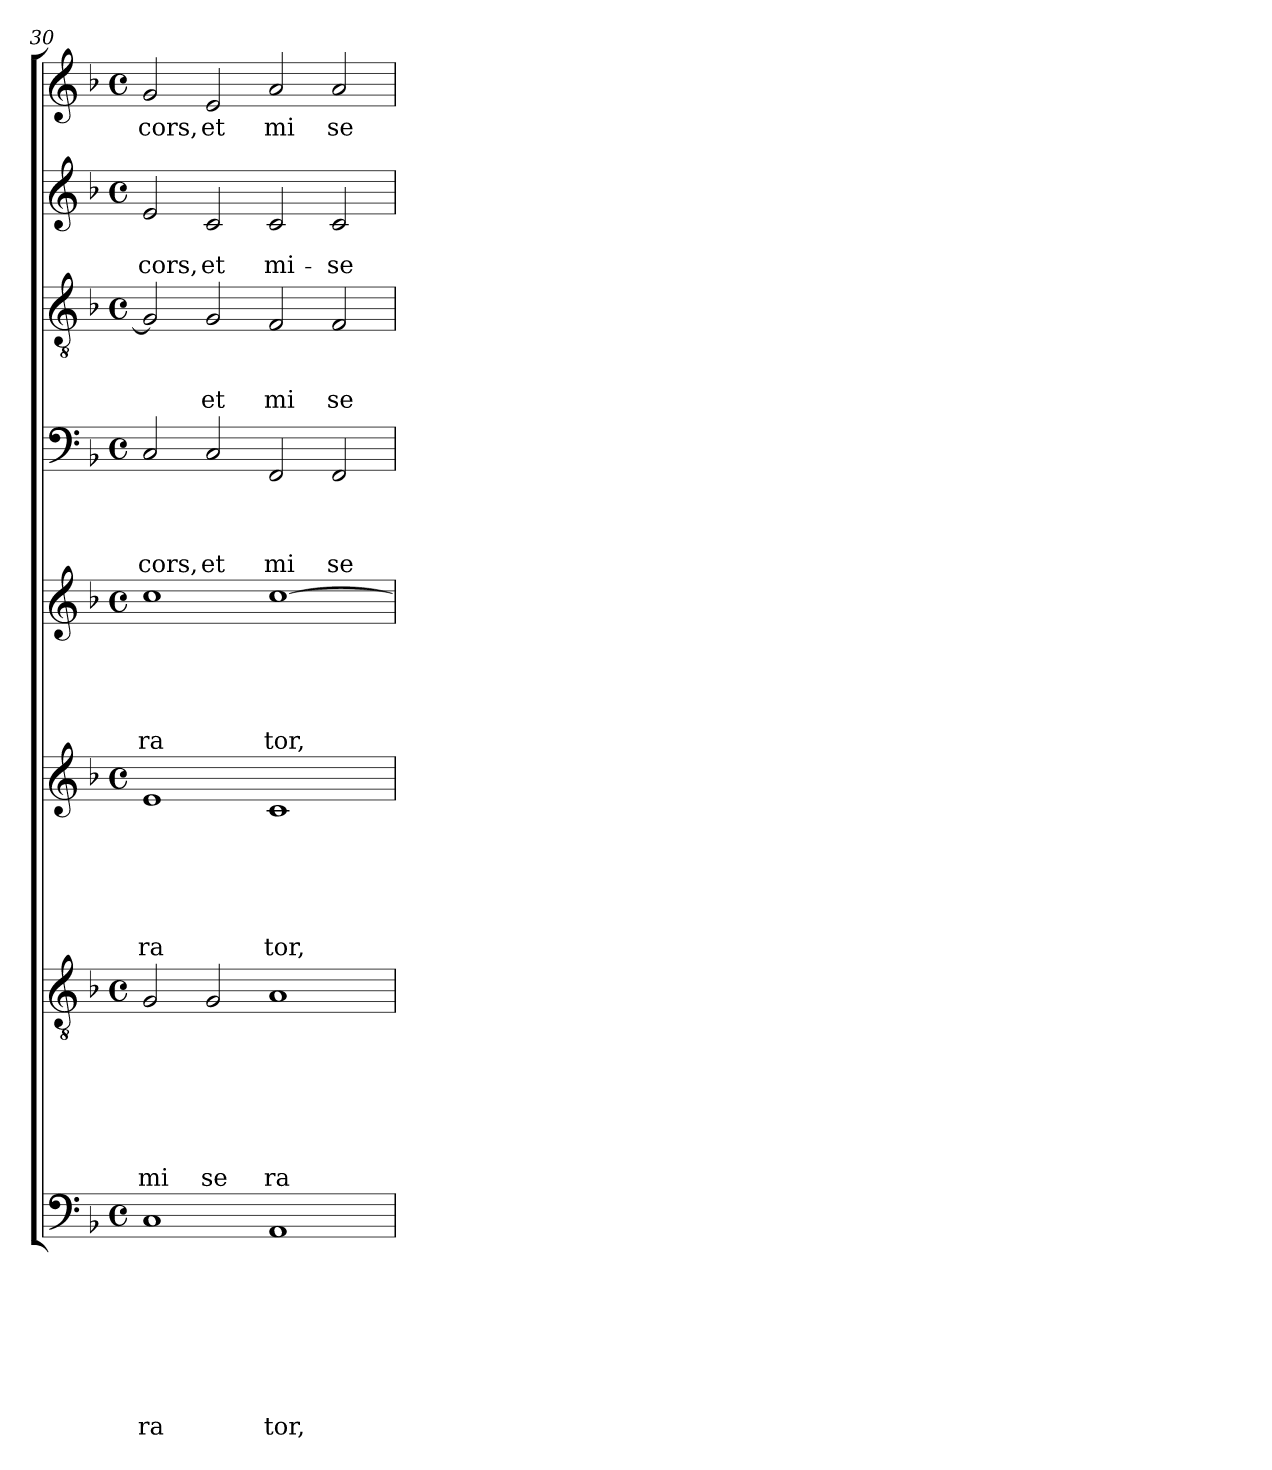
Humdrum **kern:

**kern	**text	**text	**text	**text	**text	**text	**text	**text	**kern	**text	**text	**text	**text	**text	**text	**text	**kern	**text	**text	**text	**text	**text	**text	**kern	**text	**text	**text	**text	**text	**kern	**text	**text	**text	**text	**kern	**text	**text	**text	**kern	**text	**text	**kern	**text
*part8	*part8	*part8	*part8	*part8	*part8	*part8	*part8	*part8	*part7	*part7	*part7	*part7	*part7	*part7	*part7	*part7	*part6	*part6	*part6	*part6	*part6	*part6	*part6	*part5	*part5	*part5	*part5	*part5	*part5	*part4	*part4	*part4	*part4	*part4	*part3	*part3	*part3	*part3	*part2	*part2	*part2	*part1	*part1
*staff8	*staff8	*staff8	*staff8	*staff8	*staff8	*staff8	*staff8	*staff8	*staff7	*staff7	*staff7	*staff7	*staff7	*staff7	*staff7	*staff7	*staff6	*staff6	*staff6	*staff6	*staff6	*staff6	*staff6	*staff5	*staff5	*staff5	*staff5	*staff5	*staff5	*staff4	*staff4	*staff4	*staff4	*staff4	*staff3	*staff3	*staff3	*staff3	*staff2	*staff2	*staff2	*staff1	*staff1
*clefF4	*	*	*	*	*	*	*	*	*clefGv2	*	*	*	*	*	*	*	*clefG2	*	*	*	*	*	*	*clefG2	*	*	*	*	*	*clefF4	*	*	*	*	*clefGv2	*	*	*	*clefG2	*	*	*clefG2	*
*k[b-]	*	*	*	*	*	*	*	*	*k[b-]	*	*	*	*	*	*	*	*k[b-]	*	*	*	*	*	*	*k[b-]	*	*	*	*	*	*k[b-]	*	*	*	*	*k[b-]	*	*	*	*k[b-]	*	*	*k[b-]	*
*F:	*	*	*	*	*	*	*	*	*F:	*	*	*	*	*	*	*	*F:	*	*	*	*	*	*	*F:	*	*	*	*	*	*F:	*	*	*	*	*F:	*	*	*	*F:	*	*	*F:	*
*M4/4	*	*	*	*	*	*	*	*	*M4/4	*	*	*	*	*	*	*	*M4/4	*	*	*	*	*	*	*M4/4	*	*	*	*	*	*M4/4	*	*	*	*	*M4/4	*	*	*	*M4/4	*	*	*M4/4	*
*met(c)	*	*	*	*	*	*	*	*	*met(c)	*	*	*	*	*	*	*	*met(c)	*	*	*	*	*	*	*met(c)	*	*	*	*	*	*met(c)	*	*	*	*	*met(c)	*	*	*	*met(c)	*	*	*met(c)	*
=30	=30	=30	=30	=30	=30	=30	=30	=30	=30	=30	=30	=30	=30	=30	=30	=30	=30	=30	=30	=30	=30	=30	=30	=30	=30	=30	=30	=30	=30	=30	=30	=30	=30	=30	=30	=30	=30	=30	=30	=30	=30	=30	=30
!	!	!	!	!	!	!	!	!LO:LY:b	!	!	!	!	!	!	!	!LO:LY:b	!	!	!	!	!	!	!LO:LY:b	!	!	!	!	!	!LO:LY:b	!	!	!	!	!LO:LY:b	!	!	!	!	!	!	!LO:LY:b	!	!LO:LY:b
1C	.	.	.	.	.	.	.	ra	2G/	.	.	.	.	.	.	mi	1e	.	.	.	.	.	ra	1cc	.	.	.	.	ra	2C/	.	.	.	cors,	2G/]	.	.	.	2e/	.	-cors,	2g/	cors,
!	!	!	!	!	!	!	!	!	!	!	!	!	!	!	!	!LO:LY:b	!	!	!	!	!	!	!	!	!	!	!	!	!	!	!	!	!	!LO:LY:b	!	!	!	!LO:LY:b	!	!	!LO:LY:b	!	!LO:LY:b
.	.	.	.	.	.	.	.	.	2G/	.	.	.	.	.	.	se	.	.	.	.	.	.	.	.	.	.	.	.	.	2C/	.	.	.	et	2G/	.	.	et	2c/	.	et	2e/	et
!	!	!	!	!	!	!	!	!LO:LY:b	!	!	!	!	!	!	!	!LO:LY:b	!	!	!	!	!	!	!LO:LY:b	!	!	!	!	!	!LO:LY:b	!	!	!	!	!LO:LY:b	!	!	!	!LO:LY:b	!	!	!LO:LY:b	!	!LO:LY:b
1AA	.	.	.	.	.	.	.	tor,	1A	.	.	.	.	.	.	ra	1c	.	.	.	.	.	tor,	[>1cc	.	.	.	.	tor,	2FF/	.	.	.	mi	2F/	.	.	mi	2c/	.	mi-	2a/	mi
!	!	!	!	!	!	!	!	!	!	!	!	!	!	!	!	!	!	!	!	!	!	!	!	!	!	!	!	!	!	!	!	!	!	!LO:LY:b	!	!	!	!LO:LY:b	!	!	!LO:LY:b	!	!LO:LY:b
.	.	.	.	.	.	.	.	.	.	.	.	.	.	.	.	.	.	.	.	.	.	.	.	.	.	.	.	.	.	2FF/	.	.	.	se	2F/	.	.	se	2c/	.	-se-	2a/	se
=	=	=	=	=	=	=	=	=	=	=	=	=	=	=	=	=	=	=	=	=	=	=	=	=	=	=	=	=	=	=	=	=	=	=	=	=	=	=	=	=	=	=	=
*-	*-	*-	*-	*-	*-	*-	*-	*-	*-	*-	*-	*-	*-	*-	*-	*-	*-	*-	*-	*-	*-	*-	*-	*-	*-	*-	*-	*-	*-	*-	*-	*-	*-	*-	*-	*-	*-	*-	*-	*-	*-	*-	*-
